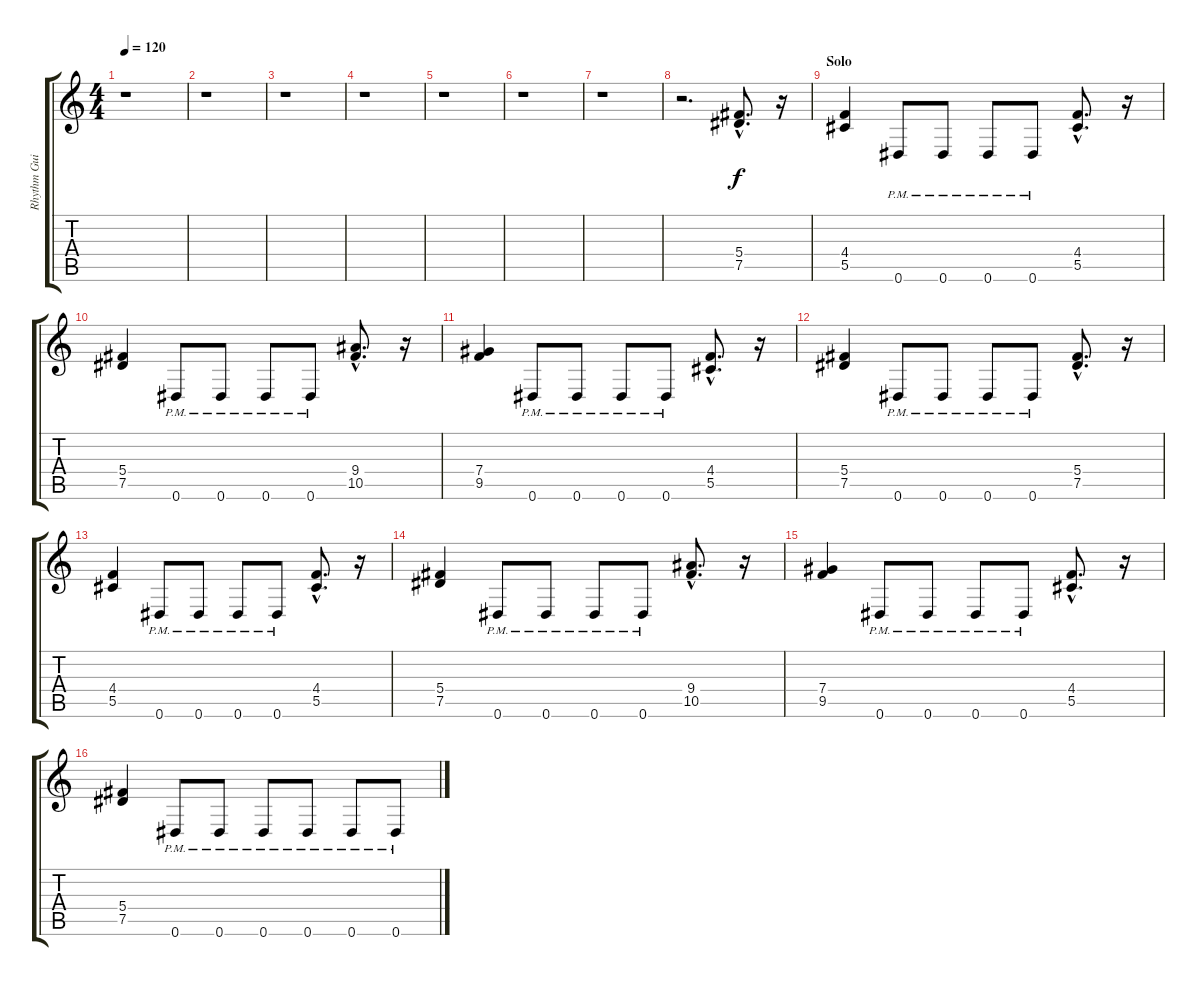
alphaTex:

\track ("Rhythm Guitar" "Rhythm Gui") {instrument distortionguitar}
\staff {score tabs}
\tuning (Eb4 Bb3 Gb3 Db3 Ab2 Eb2) {hide}
\ts (4 4)
\tempo 120
\clef g2
\ks c
r.1{dy f} |
r.1 |
r.1 |
r.1 |
r.1 |
r.1 |
r.1 |
r.2{d} (5.4{hac} 7.5{hac}).8{d} r.16 |
\section ("" "Solo")
(4.4 5.5).4 0.6{pm}.8 0.6{pm}.8 0.6{pm}.8 0.6{pm}.8 (4.4{hac} 5.5{hac}).8{d} r.16 |
(5.4 7.5).4 0.6{pm}.8 0.6{pm}.8 0.6{pm}.8 0.6{pm}.8 (9.4{hac} 10.5{hac}).8{d} r.16 |
(7.4 9.5).4 0.6{pm}.8 0.6{pm}.8 0.6{pm}.8 0.6{pm}.8 (4.4{hac} 5.5{hac}).8{d} r.16 |
(5.4 7.5).4 0.6{pm}.8 0.6{pm}.8 0.6{pm}.8 0.6{pm}.8 (5.4{hac} 7.5{hac}).8{d} r.16 |
(4.4 5.5).4 0.6{pm}.8 0.6{pm}.8 0.6{pm}.8 0.6{pm}.8 (4.4{hac} 5.5{hac}).8{d} r.16 |
(5.4 7.5).4 0.6{pm}.8 0.6{pm}.8 0.6{pm}.8 0.6{pm}.8 (9.4{hac} 10.5{hac}).8{d} r.16 |
(7.4 9.5).4 0.6{pm}.8 0.6{pm}.8 0.6{pm}.8 0.6{pm}.8 (4.4{hac} 5.5{hac}).8{d} r.16 |
(5.4 7.5).4 0.6{pm}.8 0.6{pm}.8 0.6{pm}.8 0.6{pm}.8 0.6{pm}.8 0.6{pm}.8
